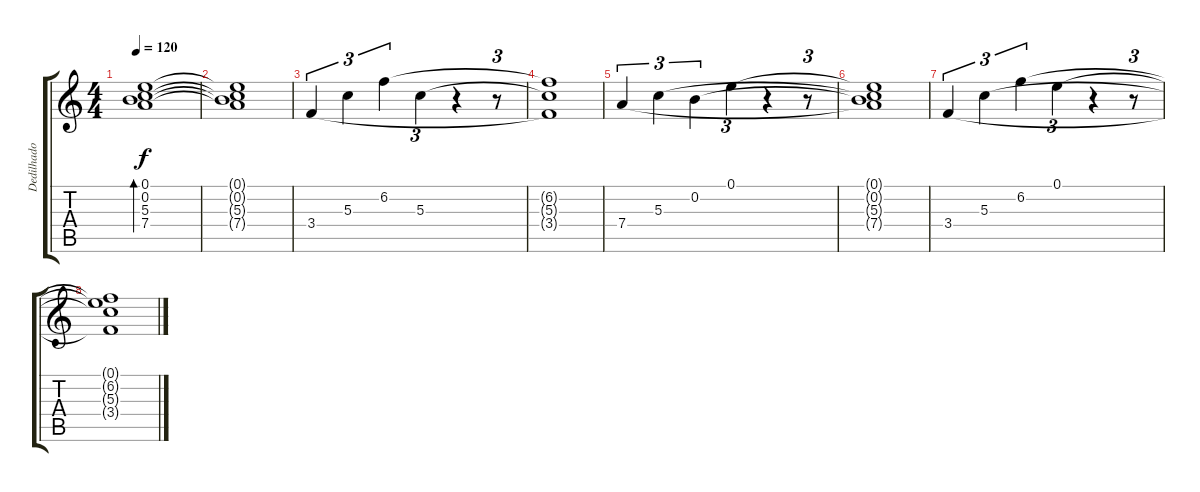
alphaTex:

\track ("Dedilhado" "Dedilhado") {instrument electricguitarclean}
\staff {score tabs}
\tuning (E4 B3 G3 D3 A2 E2) {hide}
\ts (4 4)
\tempo 120
\clef g2
\ks c
(0.1 0.2 5.3 7.4).1{bd 480 dy f} |
(0.1{t} 0.2{t} 5.3{t} 7.4{t}).1 |
3.4.4{tu (3 2)} 5.3.4{tu (3 2)} 6.2.4{tu (3 2)} 5.3.4{tu (3 2)} r.4 r.8{tu (3 2)} |
(6.2{t} 5.3{t} 3.4{t}).1 |
7.4.4{tu (3 2)} 5.3.4{tu (3 2)} 0.2.4{tu (3 2)} 0.1.4{tu (3 2)} r.4 r.8{tu (3 2)} |
(0.1{t} 0.2{t} 5.3{t} 7.4{t}).1 |
3.4.4{tu (3 2)} 5.3.4{tu (3 2)} 6.2.4{tu (3 2)} 0.1.4{tu (3 2)} r.4 r.8{tu (3 2)} |
(0.1{t} 6.2{t} 5.3{t} 3.4{t}).1
